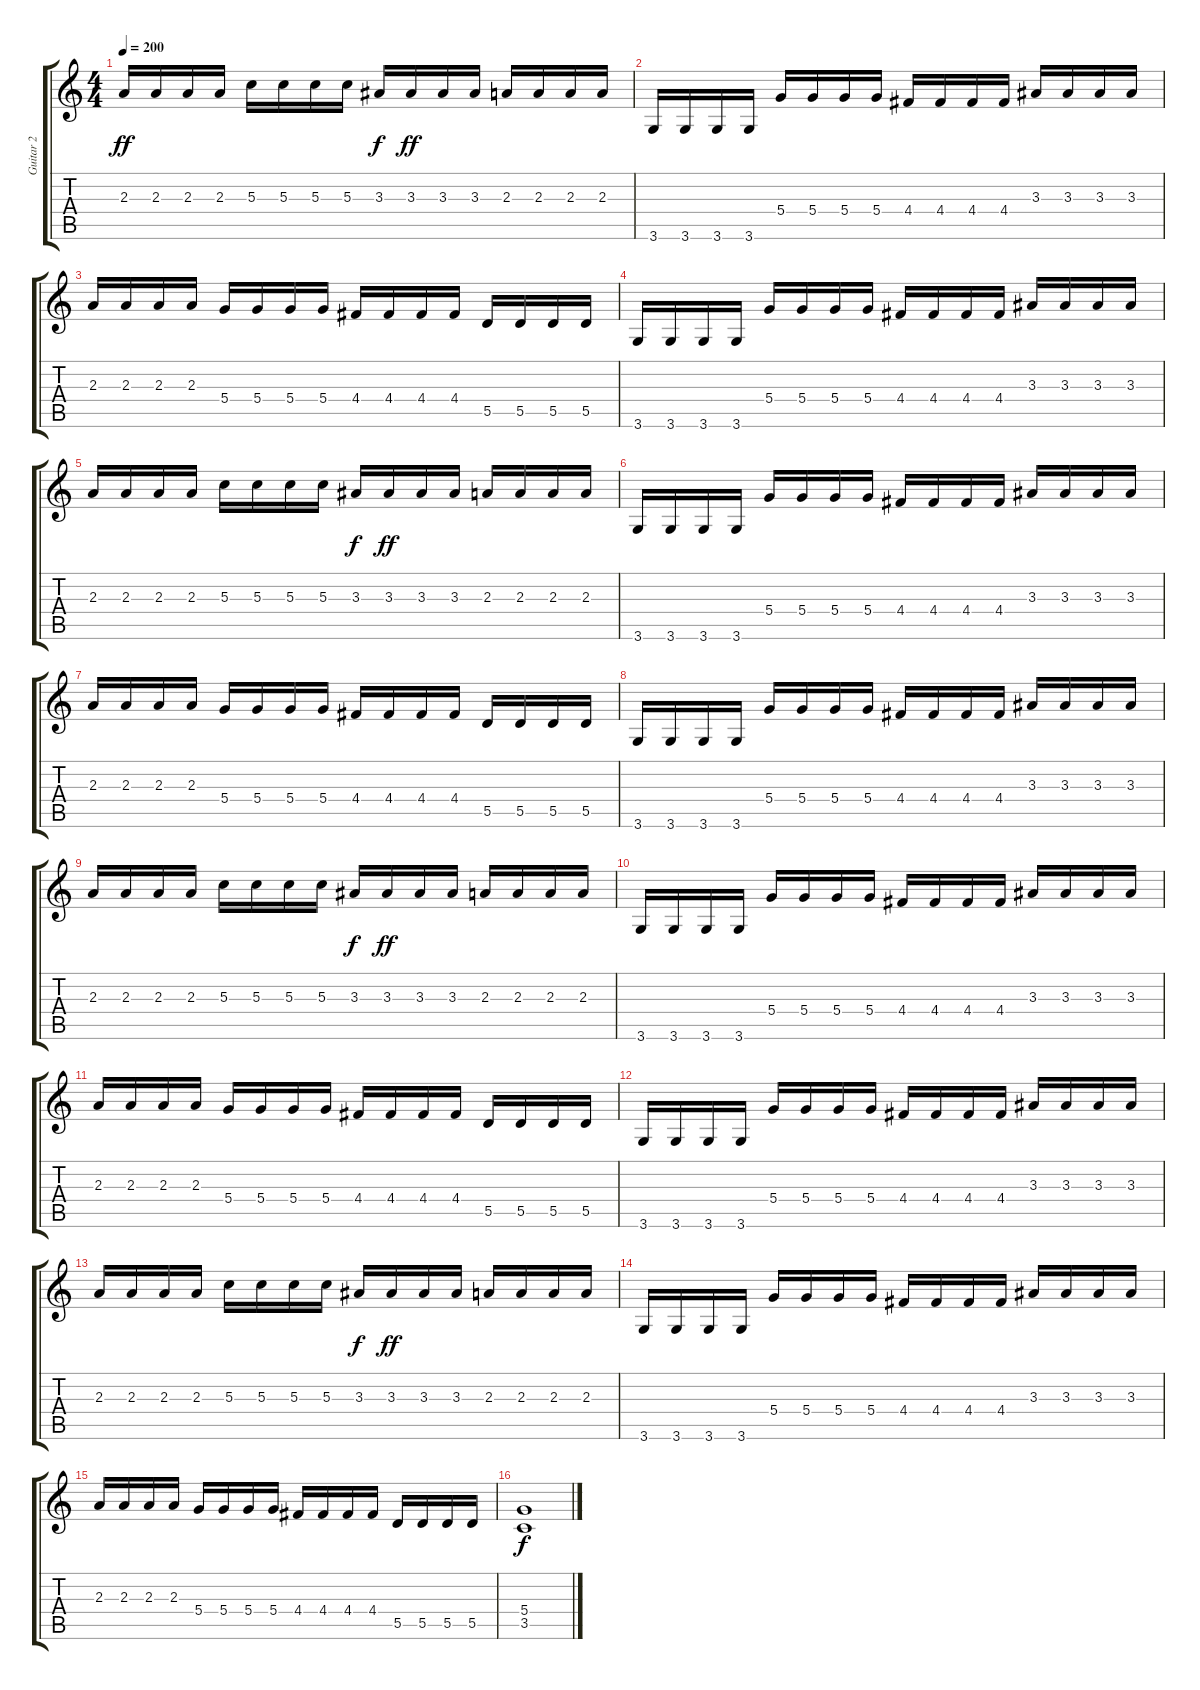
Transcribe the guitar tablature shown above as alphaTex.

\track ("Guitar 2" "Guitar 2") {instrument distortionguitar}
\staff {score tabs}
\tuning (E4 B3 G3 D3 A2 E2) {hide}
\ts (4 4)
\tempo 200
\clef g2
\ks c
2.3.16{dy ff} 2.3.16 2.3.16 2.3.16 5.3.16 5.3.16 5.3.16 5.3.16 3.3.16{dy f} 3.3.16{dy ff} 3.3.16 3.3.16 2.3.16 2.3.16 2.3.16 2.3.16 |
3.6.16 3.6.16 3.6.16 3.6.16 5.4.16 5.4.16 5.4.16 5.4.16 4.4.16 4.4.16 4.4.16 4.4.16 3.3.16 3.3.16 3.3.16 3.3.16 |
2.3.16 2.3.16 2.3.16 2.3.16 5.4.16 5.4.16 5.4.16 5.4.16 4.4.16 4.4.16 4.4.16 4.4.16 5.5.16 5.5.16 5.5.16 5.5.16 |
3.6.16 3.6.16 3.6.16 3.6.16 5.4.16 5.4.16 5.4.16 5.4.16 4.4.16 4.4.16 4.4.16 4.4.16 3.3.16 3.3.16 3.3.16 3.3.16 |
2.3.16 2.3.16 2.3.16 2.3.16 5.3.16 5.3.16 5.3.16 5.3.16 3.3.16{dy f} 3.3.16{dy ff} 3.3.16 3.3.16 2.3.16 2.3.16 2.3.16 2.3.16 |
3.6.16 3.6.16 3.6.16 3.6.16 5.4.16 5.4.16 5.4.16 5.4.16 4.4.16 4.4.16 4.4.16 4.4.16 3.3.16 3.3.16 3.3.16 3.3.16 |
2.3.16 2.3.16 2.3.16 2.3.16 5.4.16 5.4.16 5.4.16 5.4.16 4.4.16 4.4.16 4.4.16 4.4.16 5.5.16 5.5.16 5.5.16 5.5.16 |
3.6.16 3.6.16 3.6.16 3.6.16 5.4.16 5.4.16 5.4.16 5.4.16 4.4.16 4.4.16 4.4.16 4.4.16 3.3.16 3.3.16 3.3.16 3.3.16 |
2.3.16 2.3.16 2.3.16 2.3.16 5.3.16 5.3.16 5.3.16 5.3.16 3.3.16{dy f} 3.3.16{dy ff} 3.3.16 3.3.16 2.3.16 2.3.16 2.3.16 2.3.16 |
3.6.16 3.6.16 3.6.16 3.6.16 5.4.16 5.4.16 5.4.16 5.4.16 4.4.16 4.4.16 4.4.16 4.4.16 3.3.16 3.3.16 3.3.16 3.3.16 |
2.3.16 2.3.16 2.3.16 2.3.16 5.4.16 5.4.16 5.4.16 5.4.16 4.4.16 4.4.16 4.4.16 4.4.16 5.5.16 5.5.16 5.5.16 5.5.16 |
3.6.16 3.6.16 3.6.16 3.6.16 5.4.16 5.4.16 5.4.16 5.4.16 4.4.16 4.4.16 4.4.16 4.4.16 3.3.16 3.3.16 3.3.16 3.3.16 |
2.3.16 2.3.16 2.3.16 2.3.16 5.3.16 5.3.16 5.3.16 5.3.16 3.3.16{dy f} 3.3.16{dy ff} 3.3.16 3.3.16 2.3.16 2.3.16 2.3.16 2.3.16 |
3.6.16 3.6.16 3.6.16 3.6.16 5.4.16 5.4.16 5.4.16 5.4.16 4.4.16 4.4.16 4.4.16 4.4.16 3.3.16 3.3.16 3.3.16 3.3.16 |
2.3.16 2.3.16 2.3.16 2.3.16 5.4.16 5.4.16 5.4.16 5.4.16 4.4.16 4.4.16 4.4.16 4.4.16 5.5.16 5.5.16 5.5.16 5.5.16 |
(5.4 3.5).1{dy f}
